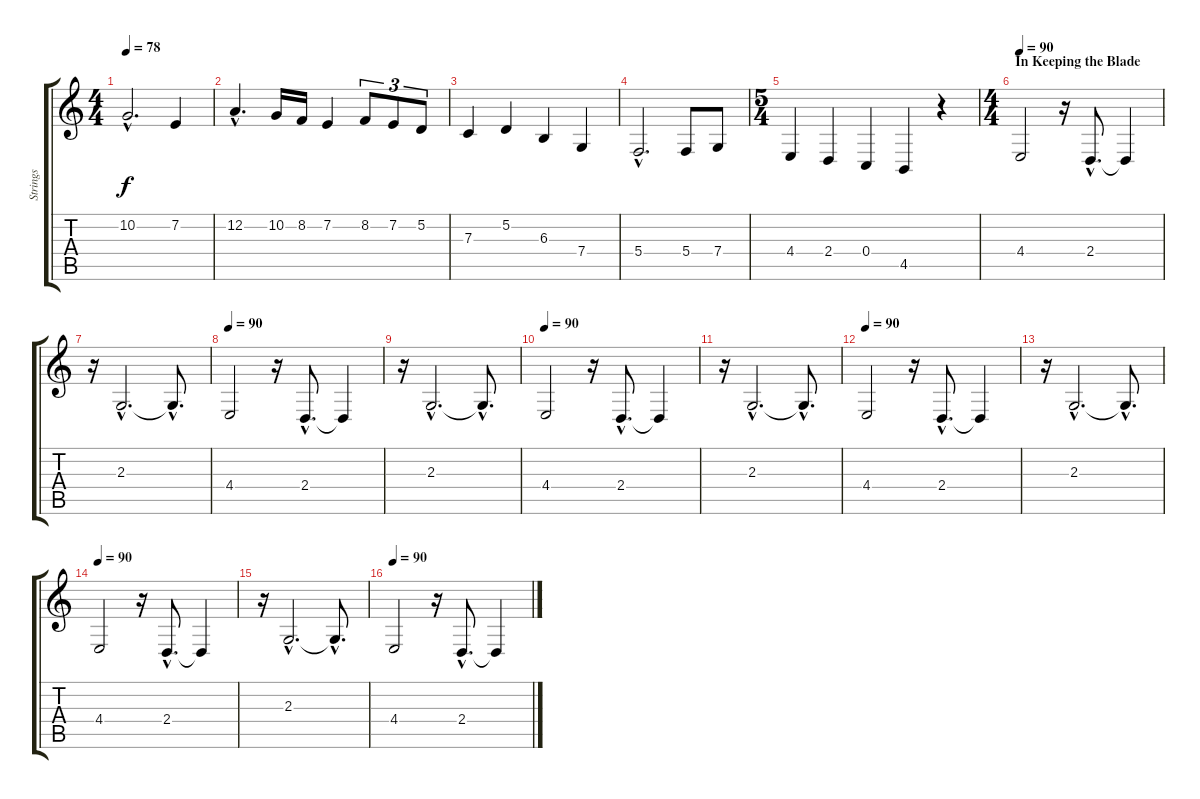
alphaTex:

\track ("Strings" "Strings") {instrument stringensemble2}
\staff {score tabs}
\tuning (D4 A3 F3 C3 G2 D2) {hide}
\ts (4 4)
\tempo 78
\clef g2
\ks c
10.2{hac}.2{d dy f} 7.2.4 |
12.2{hac}.4{d} 10.2.16 8.2.16 7.2.4 8.2.8{tu (3 2)} 7.2.8{tu (3 2)} 5.2.8{tu (3 2)} |
7.3.4 5.2.4 6.3.4 7.4.4 |
5.4{hac}.2{d} 5.4.8 7.4.8 |
\ts (5 4)
4.4.4 2.4.4 0.4.4 4.5.4 r.4 |
\ts (4 4)
\section ("" "In Keeping the Blade")
\tempo 90
4.4.2 r.16 2.4{hac}.8{d} 2.4{t}.4 |
r.16 2.3{hac}.2{d} 2.3{hac t}.8{d} |
\tempo 90
4.4.2 r.16 2.4{hac}.8{d} 2.4{t}.4 |
r.16 2.3{hac}.2{d} 2.3{hac t}.8{d} |
\tempo 90
4.4.2 r.16 2.4{hac}.8{d} 2.4{t}.4 |
r.16 2.3{hac}.2{d} 2.3{hac t}.8{d} |
\tempo 90
4.4.2 r.16 2.4{hac}.8{d} 2.4{t}.4 |
r.16 2.3{hac}.2{d} 2.3{hac t}.8{d} |
\tempo 90
4.4.2 r.16 2.4{hac}.8{d} 2.4{t}.4 |
r.16 2.3{hac}.2{d} 2.3{hac t}.8{d} |
\tempo 90
4.4.2 r.16 2.4{hac}.8{d} 2.4{t}.4
